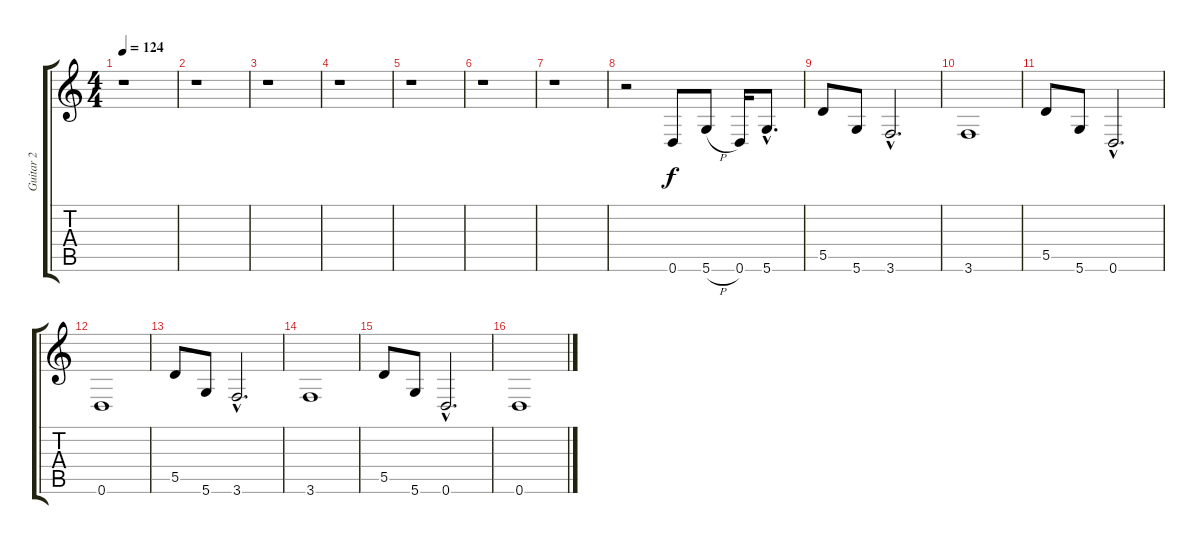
\track ("Guitar 2" "Guitar 2") {instrument electricguitarclean}
\staff {score tabs}
\tuning (E4 B3 G3 D3 A2 D2) {hide}
\ts (4 4)
\tempo 124
\clef g2
\ks c
r.1{dy f} |
r.1 |
r.1 |
r.1 |
r.1 |
r.1 |
r.1 |
r.2 0.6.8 5.6{h}.8 0.6.16 5.6{hac}.8{d} |
5.5.8 5.6.8 3.6{hac}.2{d} |
3.6.1 |
5.5.8 5.6.8 0.6{hac}.2{d} |
0.6.1 |
5.5.8 5.6.8 3.6{hac}.2{d} |
3.6.1 |
5.5.8 5.6.8 0.6{hac}.2{d} |
0.6.1
